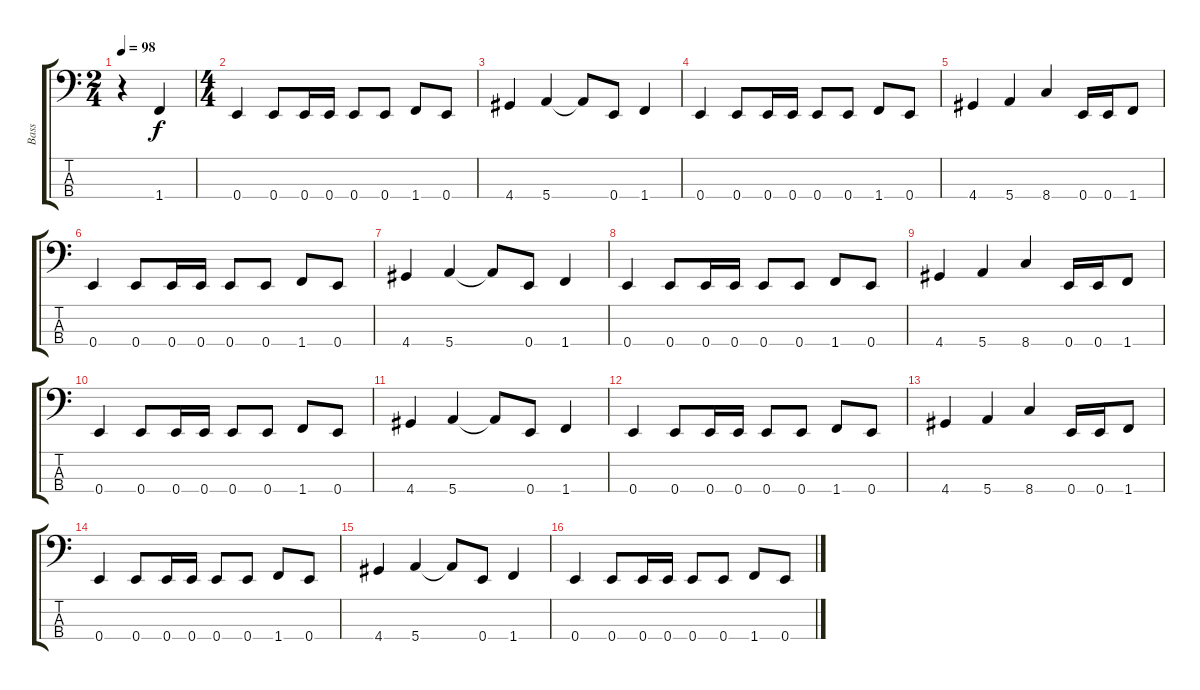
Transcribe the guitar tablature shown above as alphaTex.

\track ("Bass" "Bass") {instrument electricbassfinger}
\staff {score tabs}
\tuning (G2 D2 A1 E1) {hide}
\ts (2 4)
\tempo 98
\clef f4
\ks c
r.4{dy f instrument electricbassfinger} 1.4.4 |
\ts (4 4)
0.4.4 0.4.8 0.4.16 0.4.16 0.4.8 0.4.8 1.4.8 0.4.8 |
4.4.4 5.4.4 5.4{t}.8 0.4.8 1.4.4 |
0.4.4 0.4.8 0.4.16 0.4.16 0.4.8 0.4.8 1.4.8 0.4.8 |
4.4.4 5.4.4 8.4.4 0.4.16 0.4.16 1.4.8 |
0.4.4 0.4.8 0.4.16 0.4.16 0.4.8 0.4.8 1.4.8 0.4.8 |
4.4.4 5.4.4 5.4{t}.8 0.4.8 1.4.4 |
0.4.4 0.4.8 0.4.16 0.4.16 0.4.8 0.4.8 1.4.8 0.4.8 |
4.4.4 5.4.4 8.4.4 0.4.16 0.4.16 1.4.8 |
0.4.4 0.4.8 0.4.16 0.4.16 0.4.8 0.4.8 1.4.8 0.4.8 |
4.4.4 5.4.4 5.4{t}.8 0.4.8 1.4.4 |
0.4.4 0.4.8 0.4.16 0.4.16 0.4.8 0.4.8 1.4.8 0.4.8 |
4.4.4 5.4.4 8.4.4 0.4.16 0.4.16 1.4.8 |
0.4.4 0.4.8 0.4.16 0.4.16 0.4.8 0.4.8 1.4.8 0.4.8 |
4.4.4 5.4.4 5.4{t}.8 0.4.8 1.4.4 |
0.4.4 0.4.8 0.4.16 0.4.16 0.4.8 0.4.8 1.4.8 0.4.8
